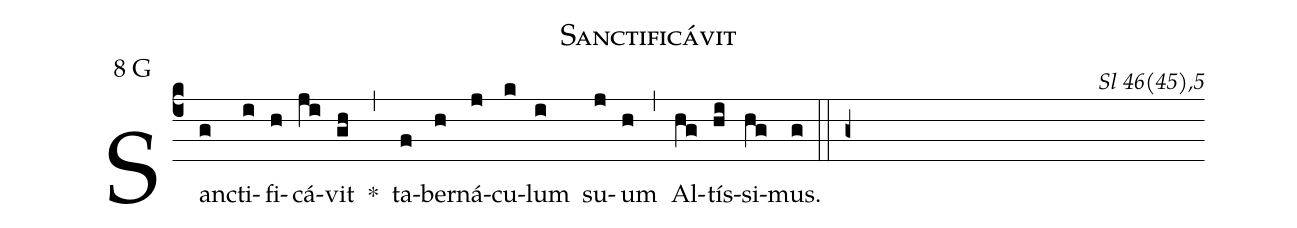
name: Sanctificávit;
mode: 8;
mode-differentia: G;
commentary: Sl 46(45),5;
%%
(c4)

Sanc(g)ti(i)fi(h)cá(ji)vit(gh) *(,) ta(f)ber(h)ná(j)cu(k)lum(i) su(j)um(h) (,) Al(hg)tís(hi)si(hg)mus.(g)

(::)

(g+)
